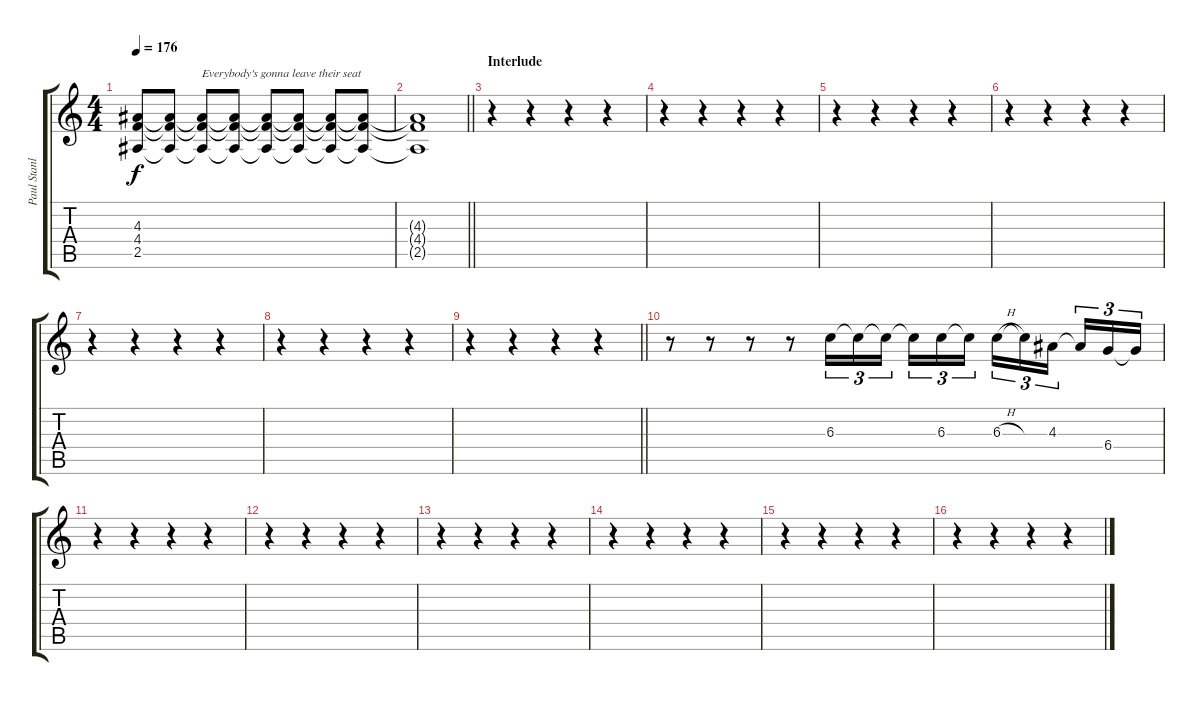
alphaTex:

\track ("Paul Stanley" "Paul Stanl") {instrument distortionguitar}
\staff {score tabs}
\tuning (Eb4 Bb3 Gb3 Db3 Ab2 Eb2) {hide}
\ts (4 4)
\tempo 176
\clef g2
\ks c
(4.3{t} 4.4{t} 2.5{t}).8{dy f} (4.3{t} 4.4{t} 2.5{t}).8 (4.3{t} 4.4{t} 2.5{t}).8{txt "Everybody's gonna leave their seat"} (4.3{t} 4.4{t} 2.5{t}).8 (4.3{t} 4.4{t} 2.5{t}).8 (4.3{t} 4.4{t} 2.5{t}).8 (4.3{t} 4.4{t} 2.5{t}).8 (4.3{t} 4.4{t} 2.5{t}).8 |
\barLineRight lightlight
(4.3{t} 4.4{t} 2.5{t}).1 |
\section ("" "Interlude")
r.4 r.4 r.4 r.4 |
r.4 r.4 r.4 r.4 |
r.4 r.4 r.4 r.4 |
r.4 r.4 r.4 r.4 |
r.4 r.4 r.4 r.4 |
r.4 r.4 r.4 r.4 |
\barLineRight lightlight
r.4 r.4 r.4 r.4 |
r.8 r.8 r.8 r.8 6.3.16{tu (3 2)} 6.3{t}.16{tu (3 2)} 6.3{t}.16{tu (3 2) beam splitsecondary} 6.3{t}.16{tu (3 2)} 6.3.16{tu (3 2)} 6.3{t}.16{tu (3 2)} 6.3{h}.16{tu (3 2)} 6.3{t}.16{tu (3 2)} 4.3.16{tu (3 2) beam splitsecondary} 4.3{t}.16{tu (3 2)} 6.4.16{tu (3 2)} 6.4{t}.16{tu (3 2)} |
r.4 r.4 r.4 r.4 |
r.4 r.4 r.4 r.4 |
r.4 r.4 r.4 r.4 |
r.4 r.4 r.4 r.4 |
r.4 r.4 r.4 r.4 |
r.4 r.4 r.4 r.4
